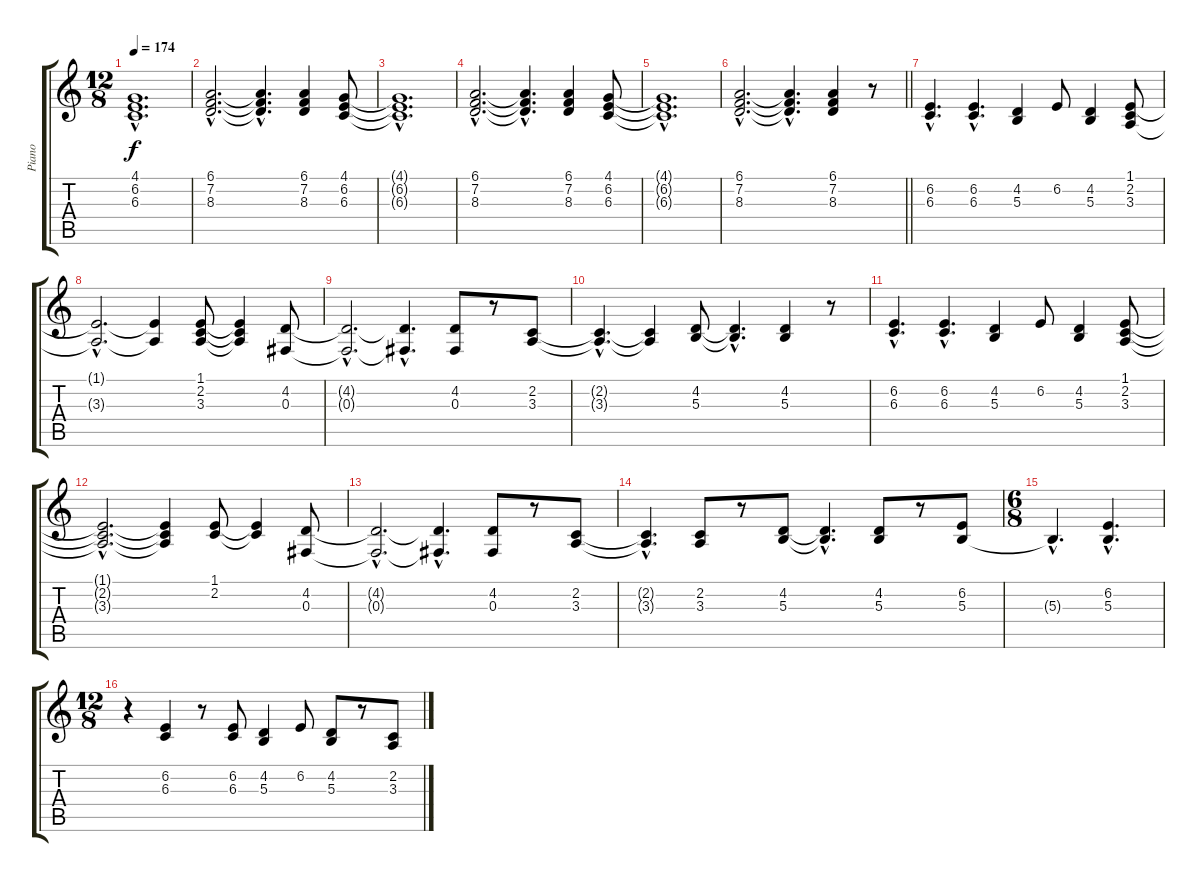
\track ("Piano" "Piano") {instrument acousticgrandpiano}
\staff {score tabs}
\tuning (Eb4 Bb3 Gb3 Db3 Ab2 Db2) {hide}
\ts (12 8)
\tempo 174
\clef g2
\ks c
(4.1{hac t} 6.2{hac t} 6.3{hac t}).1{d dy f} |
(6.1{hac} 7.2{hac} 8.3{hac}).2{d} (6.1{hac t} 7.2{hac t} 8.3{hac t}).4{d} (6.1 7.2 8.3).4 (4.1 6.2 6.3).8 |
(4.1{hac t} 6.2{hac t} 6.3{hac t}).1{d} |
(6.1{hac} 7.2{hac} 8.3{hac}).2{d} (6.1{hac t} 7.2{hac t} 8.3{hac t}).4{d} (6.1 7.2 8.3).4 (4.1 6.2 6.3).8 |
(4.1{hac t} 6.2{hac t} 6.3{hac t}).1{d} |
\barLineRight lightlight
(6.1{hac} 7.2{hac} 8.3{hac}).2{d} (6.1{hac t} 7.2{hac t} 8.3{hac t}).4{d} (6.1 7.2 8.3).4 r.8 |
(6.2{hac} 6.3{hac}).4{d} (6.2{hac} 6.3{hac}).4{d} (4.2 5.3).4 6.2.8 (4.2 5.3).4 (1.1 2.2 3.3).8 |
(1.1{hac t} 3.3{hac t}).2{d} (1.1{t} 3.3{t}).4 (1.1 2.2 3.3).8 (1.1{t} 2.2{t} 3.3{t}).4 (4.2 0.3).8 |
(4.2{hac t} 0.3{hac t}).2{d} (4.2{hac t} 0.3{hac t}).4{d} (4.2 0.3).8 r.8 (2.2 3.3).8 |
(2.2{hac t} 3.3{hac t}).4{d} (2.2{t} 3.3{t}).4 (4.2 5.3).8 (4.2{hac t} 5.3{hac t}).4{d} (4.2 5.3).4 r.8 |
(6.2{hac} 6.3{hac}).4{d} (6.2{hac} 6.3{hac}).4{d} (4.2 5.3).4 6.2.8 (4.2 5.3).4 (1.1 2.2 3.3).8 |
(1.1{hac t} 2.2{hac t} 3.3{hac t}).2{d} (1.1{t} 2.2{t} 3.3{t}).4 (1.1 2.2).8 (1.1{t} 2.2{t}).4 (4.2 0.3).8 |
(4.2{hac t} 0.3{hac t}).2{d} (4.2{hac t} 0.3{hac t}).4{d} (4.2 0.3).8 r.8 (2.2 3.3).8 |
(2.2{hac t} 3.3{hac t}).4{d} (2.2 3.3).8 r.8 (4.2 5.3).8 (4.2{hac t} 5.3{hac t}).4{d} (4.2 5.3).8 r.8 (6.2 5.3).8 |
\ts (6 8)
5.3{hac t}.4{d} (6.2{hac} 5.3{hac}).4{d} |
\ts (12 8)
r.4 (6.2 6.3).4 r.8 (6.2 6.3).8 (4.2 5.3).4 6.2.8 (4.2 5.3).8 r.8 (2.2 3.3).8
